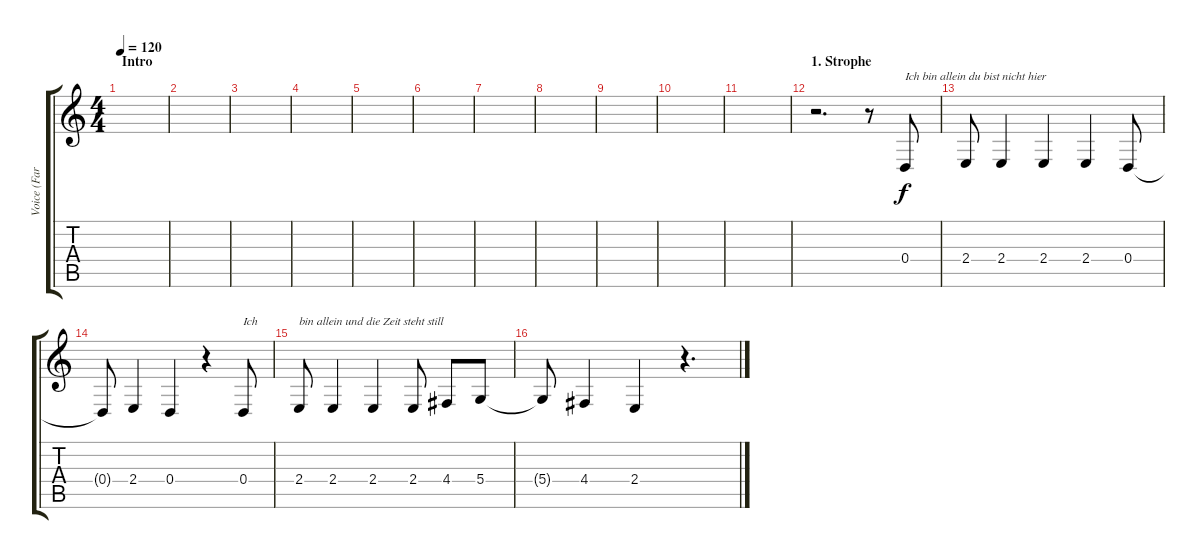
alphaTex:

\track ("Voice (Farin)" "Voice (Far") {instrument altosax}
\staff {score tabs}
\tuning (E4 B3 G3 D3 A2 E2) {hide}
\ts (4 4)
\section ("" "Intro")
\tempo 120
\clef g2
\ks c
|
|
|
|
|
|
|
|
|
|
|
\section ("" "1. Strophe")
r.2{d} r.8 0.4.8{txt "Ich bin allein du bist nicht hier"} |
2.4.8 2.4.4 2.4.4 2.4.4 0.4.8 |
0.4{t}.8 2.4.4 0.4.4 r.4 0.4.8{txt "Ich"} |
2.4.8{txt "bin allein und die Zeit steht still"} 2.4.4 2.4.4 2.4.8 4.4.8 5.4.8 |
5.4{t}.8 4.4.4 2.4.4 r.4{d}
